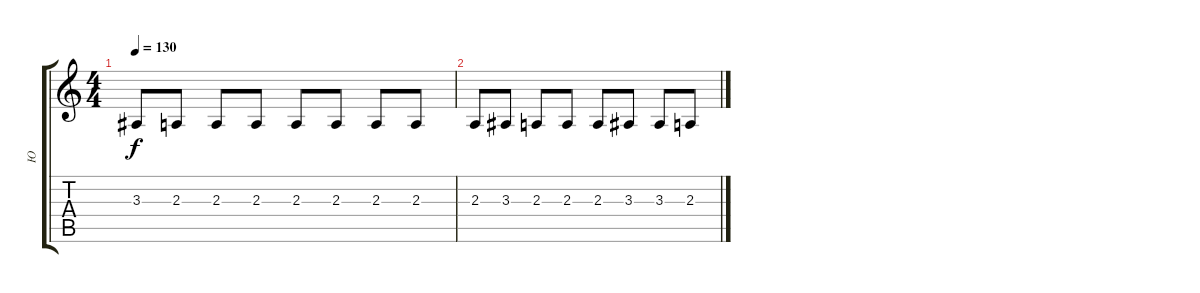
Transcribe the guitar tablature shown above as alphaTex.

\track ("Ю" "Ю") {instrument lead1square}
\staff {score tabs}
\tuning (E4 B3 G3 D3 A2 E2) {hide}
\ts (4 4)
\tempo 130
\clef g2
\ks c
3.3.8{dy f} 2.3.8 2.3.8 2.3.8 2.3.8 2.3.8 2.3.8 2.3.8 |
2.3.8 3.3.8 2.3.8 2.3.8 2.3.8 3.3.8 3.3.8 2.3.8
